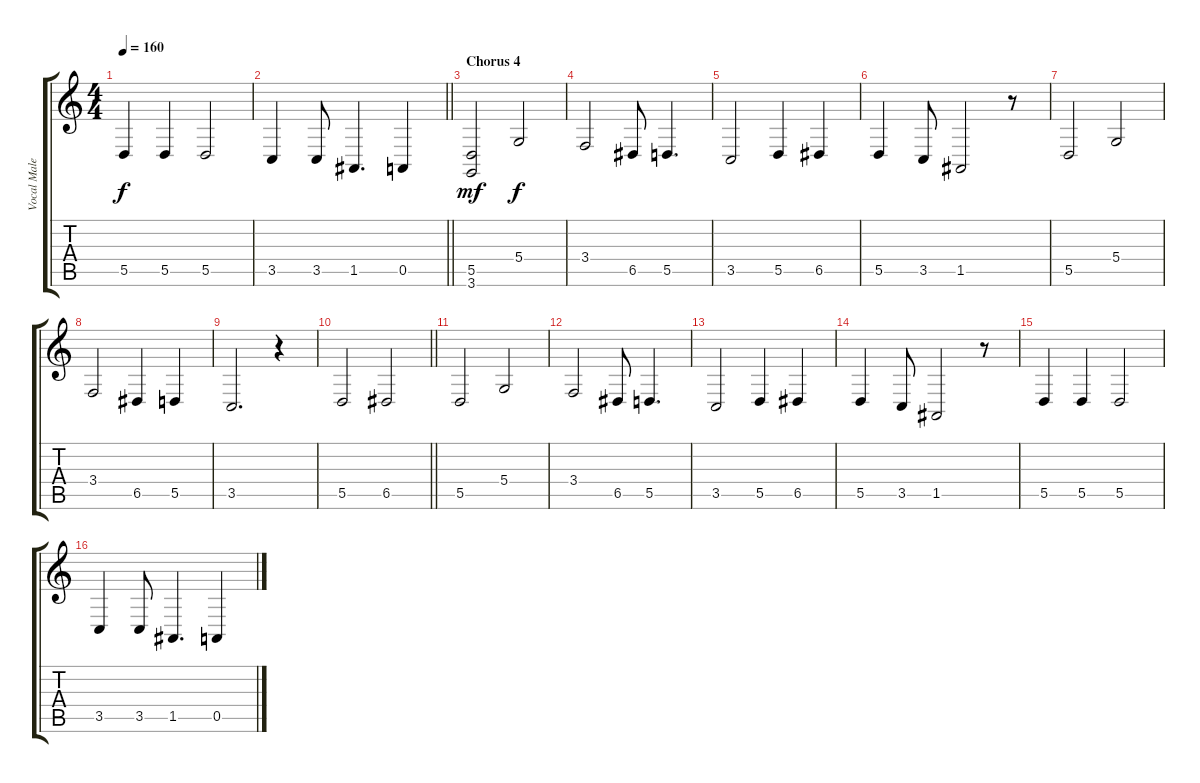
\track ("Vocal Male" "Vocal Male") {instrument lead2sawtooth}
\staff {score tabs}
\tuning (E4 B3 G3 D3 A2 E2) {hide}
\ts (4 4)
\tempo 160
\clef g2
\ks c
5.5.4{dy f} 5.5.4 5.5.2 |
\barLineRight lightlight
3.5.4 3.5.8 1.5.4{d} 0.5.4 |
\section ("" "Chorus 4")
(5.5 3.6).2{dy mf} 5.4.2{dy f} |
3.4.2 6.5.8 5.5.4{d} |
3.5.2 5.5.4 6.5.4 |
5.5.4 3.5.8 1.5.2 r.8 |
5.5.2 5.4.2 |
3.4.2 6.5.4 5.5.4 |
3.5.2{d} r.4 |
\barLineRight lightlight
5.5.2 6.5.2 |
5.5.2 5.4.2 |
3.4.2 6.5.8 5.5.4{d} |
3.5.2 5.5.4 6.5.4 |
5.5.4 3.5.8 1.5.2 r.8 |
5.5.4 5.5.4 5.5.2 |
3.5.4 3.5.8 1.5.4{d} 0.5.4
